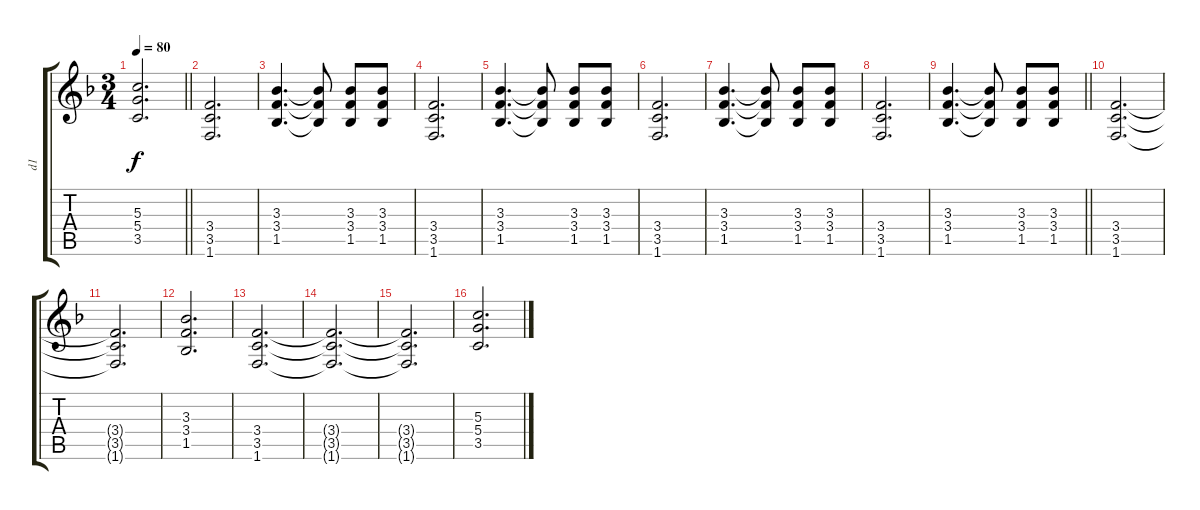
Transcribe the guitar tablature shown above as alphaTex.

\track ("d1" "d1") {instrument distortionguitar}
\staff {score tabs}
\tuning (E4 B3 G3 D3 A2 E2) {hide}
\ts (3 4)
\tempo 80
\clef g2
\barLineRight lightlight
\ks f
(5.3 5.4 3.5).2{d dy f} |
(3.4 3.5 1.6).2{d} |
(3.3 3.4 1.5).4{d} (3.3{t} 3.4{t} 1.5{t}).8 (3.3 3.4 1.5).8 (3.3 3.4 1.5).8 |
(3.4 3.5 1.6).2{d} |
(3.3 3.4 1.5).4{d} (3.3{t} 3.4{t} 1.5{t}).8 (3.3 3.4 1.5).8 (3.3 3.4 1.5).8 |
(3.4 3.5 1.6).2{d} |
(3.3 3.4 1.5).4{d} (3.3{t} 3.4{t} 1.5{t}).8 (3.3 3.4 1.5).8 (3.3 3.4 1.5).8 |
(3.4 3.5 1.6).2{d} |
\barLineRight lightlight
(3.3 3.4 1.5).4{d} (3.3{t} 3.4{t} 1.5{t}).8 (3.3 3.4 1.5).8 (3.3 3.4 1.5).8 |
(3.4 3.5 1.6).2{d} |
(3.4{t} 3.5{t} 1.6{t}).2{d} |
(3.3 3.4 1.5).2{d} |
(3.4 3.5 1.6).2{d} |
(3.4{t} 3.5{t} 1.6{t}).2{d} |
(3.4{t} 3.5{t} 1.6{t}).2{d} |
(5.3 5.4 3.5).2{d}
